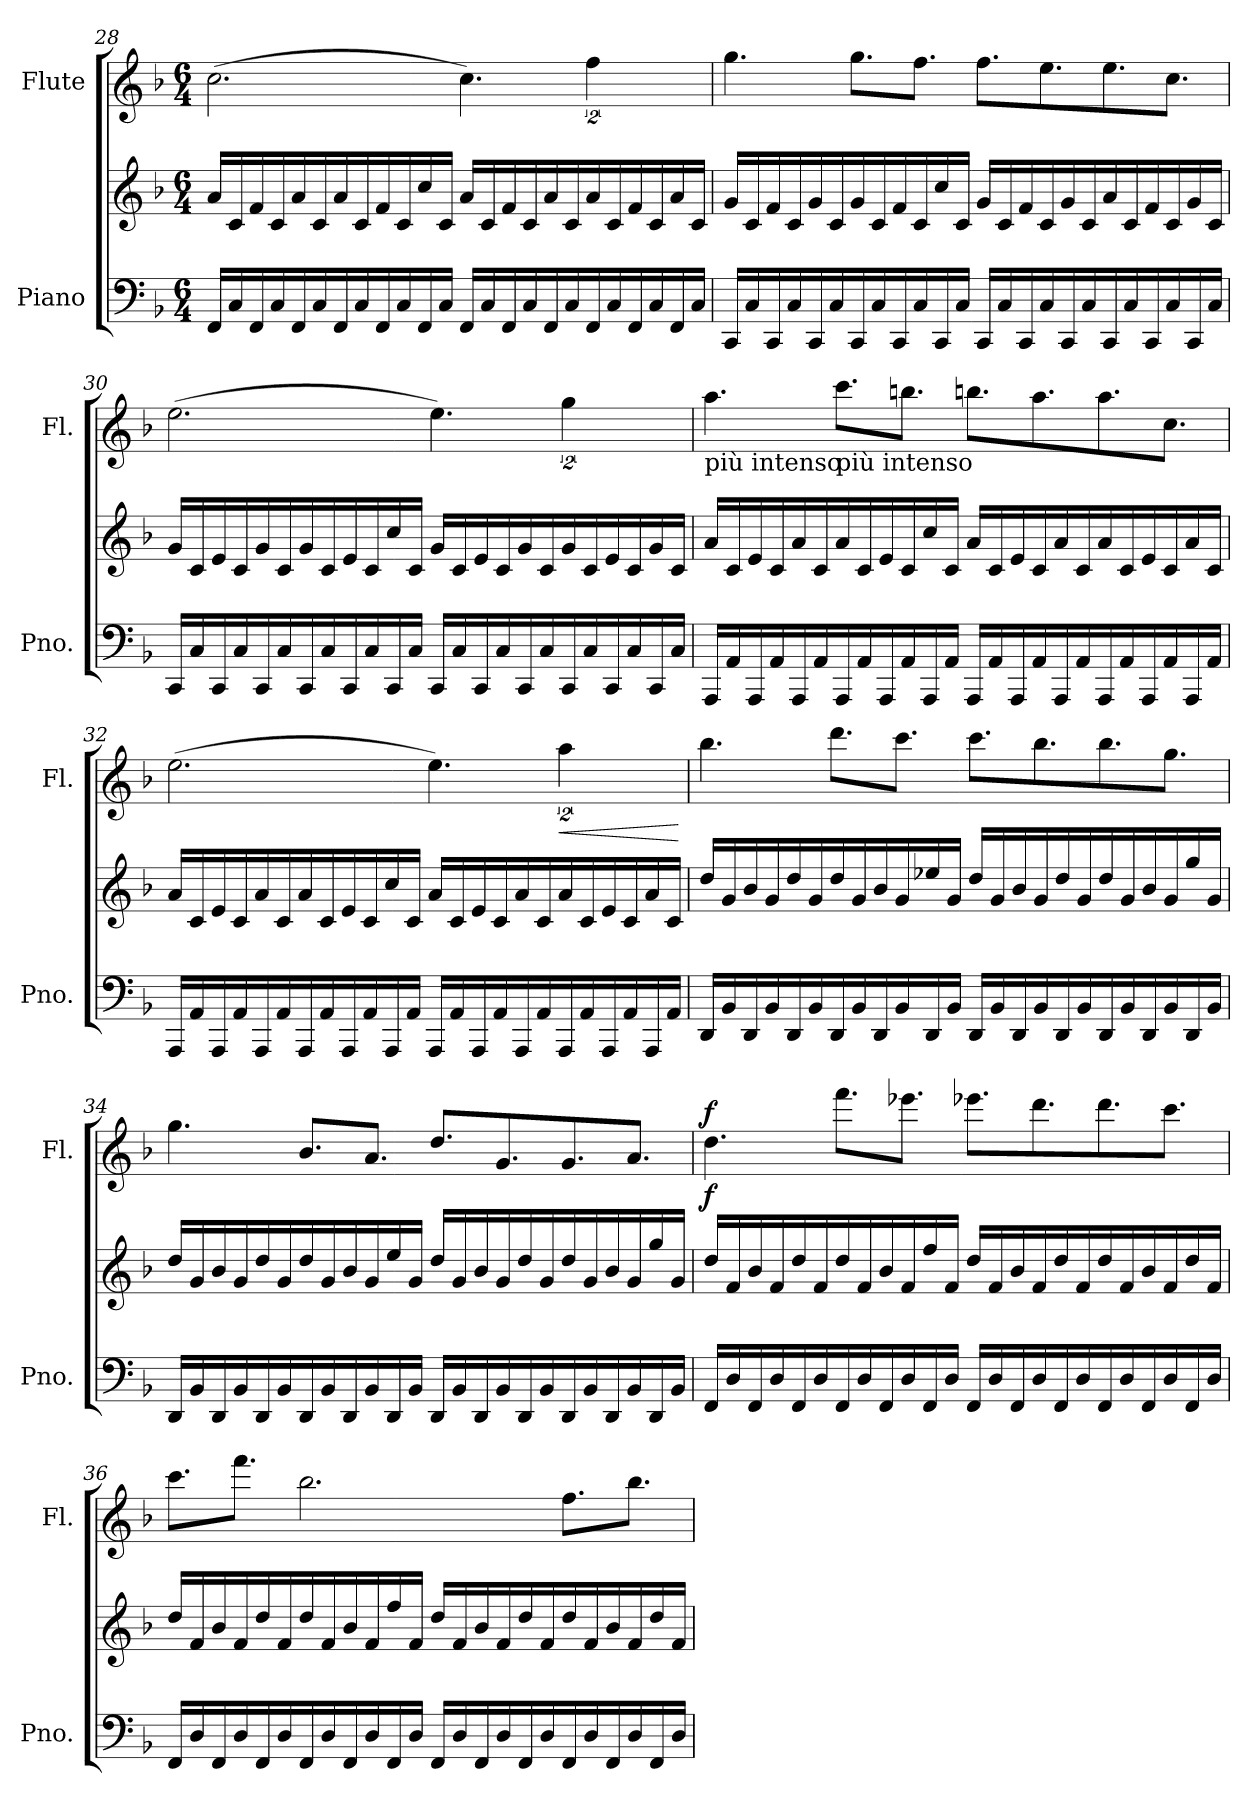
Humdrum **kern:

**kern	**kern	**dynam	**kern	**dynam
*part2	*part2	*part2	*part1	*part1
*staff3	*staff2	*staff2/3	*staff1	*staff1
*I"Piano	*	*	*I"Flute	*
*I'Pno.	*	*	*I'Fl.	*
*clefF4	*clefG2	*	*clefG2	*
*k[b-]	*k[b-]	*	*k[b-]	*
*F:	*F:	*	*F:	*
*M6/4	*M6/4	*	*M6/4	*
=28	=28	=28	=28	=28
16FF/LL	16a/LL	.	(2.cc\	.
16C/	16c/	.	.	.
16FF/	16f/	.	.	.
16C/	16c/	.	.	.
16FF/	16a/	.	.	.
16C/	16c/	.	.	.
16FF/	16a/	.	.	.
16C/	16c/	.	.	.
16FF/	16f/	.	.	.
16C/	16c/	.	.	.
16FF/	16cc/	.	.	.
16C/JJ	16c/JJ	.	.	.
16FF/LL	16a/LL	.	4.cc\)	.
16C/	16c/	.	.	.
16FF/	16f/	.	.	.
16C/	16c/	.	.	.
16FF/	16a/	.	.	.
16C/	16c/	.	.	.
16FF/	16a/	.	8%3ff\	.
16C/	16c/	.	.	.
16FF/	16f/	.	.	.
16C/	16c/	.	.	.
16FF/	16a/	.	.	.
16C/JJ	16c/JJ	.	.	.
!!LO:LB:g=z
=29	=29	=29	=29	=29
16CC/LL	16g/LL	.	4.gg\	.
16C/	16c/	.	.	.
16CC/	16f/	.	.	.
16C/	16c/	.	.	.
16CC/	16g/	.	.	.
16C/	16c/	.	.	.
16CC/	16g/	.	8.gg\L	.
16C/	16c/	.	.	.
16CC/	16f/	.	.	.
16C/	16c/	.	8.ff\J	.
16CC/	16cc/	.	.	.
16C/JJ	16c/JJ	.	.	.
16CC/LL	16g/LL	.	8.ff\L	.
16C/	16c/	.	.	.
16CC/	16f/	.	.	.
16C/	16c/	.	8.ee\	.
16CC/	16g/	.	.	.
16C/	16c/	.	.	.
16CC/	16a/	.	8.ee\	.
16C/	16c/	.	.	.
16CC/	16f/	.	.	.
16C/	16c/	.	8.cc\J	.
16CC/	16g/	.	.	.
16C/JJ	16c/JJ	.	.	.
=30	=30	=30	=30	=30
16CC/LL	16g/LL	.	(2.ee\	.
16C/	16c/	.	.	.
16CC/	16e/	.	.	.
16C/	16c/	.	.	.
16CC/	16g/	.	.	.
16C/	16c/	.	.	.
16CC/	16g/	.	.	.
16C/	16c/	.	.	.
16CC/	16e/	.	.	.
16C/	16c/	.	.	.
16CC/	16cc/	.	.	.
16C/JJ	16c/JJ	.	.	.
16CC/LL	16g/LL	.	4.ee\)	.
16C/	16c/	.	.	.
16CC/	16e/	.	.	.
16C/	16c/	.	.	.
16CC/	16g/	.	.	.
16C/	16c/	.	.	.
16CC/	16g/	.	8%3gg\	.
16C/	16c/	.	.	.
16CC/	16e/	.	.	.
16C/	16c/	.	.	.
16CC/	16g/	.	.	.
16C/JJ	16c/JJ	.	.	.
!!LO:PB:g=z
=31	=31	=31	=31	=31
!	!	!	!LO:TX:b:t=più intenso	!
16AAA/LL	16a/LL	.	4.aa\	.
16AA/	16c/	.	.	.
16AAA/	16e/	.	.	.
16AA/	16c/	.	.	.
16AAA/	16a/	.	.	.
16AA/	16c/	.	.	.
!	!	!	!LO:TX:b:t=più intenso	!
16AAA/	16a/	.	8.ccc\L	.
16AA/	16c/	.	.	.
16AAA/	16e/	.	.	.
16AA/	16c/	.	8.bbn\J	.
16AAA/	16cc/	.	.	.
16AA/JJ	16c/JJ	.	.	.
16AAA/LL	16a/LL	.	8.bbn\L	.
16AA/	16c/	.	.	.
16AAA/	16e/	.	.	.
16AA/	16c/	.	8.aa\	.
16AAA/	16a/	.	.	.
16AA/	16c/	.	.	.
16AAA/	16a/	.	8.aa\	.
16AA/	16c/	.	.	.
16AAA/	16e/	.	.	.
16AA/	16c/	.	8.cc\J	.
16AAA/	16a/	.	.	.
16AA/JJ	16c/JJ	.	.	.
=32	=32	=32	=32	=32
16AAA/LL	16a/LL	.	(2.ee\	.
16AA/	16c/	.	.	.
16AAA/	16e/	.	.	.
16AA/	16c/	.	.	.
16AAA/	16a/	.	.	.
16AA/	16c/	.	.	.
16AAA/	16a/	.	.	.
16AA/	16c/	.	.	.
16AAA/	16e/	.	.	.
16AA/	16c/	.	.	.
16AAA/	16cc/	.	.	.
16AA/JJ	16c/JJ	.	.	.
16AAA/LL	16a/LL	.	4.ee\)	.
16AA/	16c/	.	.	.
16AAA/	16e/	.	.	.
16AA/	16c/	.	.	.
16AAA/	16a/	.	.	.
16AA/	16c/	.	.	.
!	!	!	!	!LO:HP:b
16AAA/	16a/	.	8%3aa\	<
16AA/	16c/	.	.	.
16AAA/	16e/	.	.	.
16AA/	16c/	.	.	.
16AAA/	16a/	.	.	.
16AA/JJ	16c/JJ	.	.	.
.	.	.	.	[
!!LO:LB:g=z
=33	=33	=33	=33	=33
16DD/LL	16dd/LL	.	4.bb-\	.
16BB-/	16g/	.	.	.
16DD/	16b-/	.	.	.
16BB-/	16g/	.	.	.
16DD/	16dd/	.	.	.
16BB-/	16g/	.	.	.
16DD/	16dd/	.	8.ddd\L	.
16BB-/	16g/	.	.	.
16DD/	16b-/	.	.	.
16BB-/	16g/	.	8.ccc\J	.
16DD/	16ee-X/	.	.	.
16BB-/JJ	16g/JJ	.	.	.
16DD/LL	16dd/LL	.	8.ccc\L	.
16BB-/	16g/	.	.	.
16DD/	16b-/	.	.	.
16BB-/	16g/	.	8.bb-\	.
16DD/	16dd/	.	.	.
16BB-/	16g/	.	.	.
16DD/	16dd/	.	8.bb-\	.
16BB-/	16g/	.	.	.
16DD/	16b-/	.	.	.
16BB-/	16g/	.	8.gg\J	.
16DD/	16gg/	.	.	.
16BB-/JJ	16g/JJ	.	.	.
=34	=34	=34	=34	=34
16DD/LL	16dd/LL	.	4.gg\	.
16BB-/	16g/	.	.	.
16DD/	16b-/	.	.	.
16BB-/	16g/	.	.	.
16DD/	16dd/	.	.	.
16BB-/	16g/	.	.	.
16DD/	16dd/	.	8.b-/L	.
16BB-/	16g/	.	.	.
16DD/	16b-/	.	.	.
16BB-/	16g/	.	8.a/J	.
16DD/	16ee/	.	.	.
16BB-/JJ	16g/JJ	.	.	.
16DD/LL	16dd/LL	.	8.dd/L	.
16BB-/	16g/	.	.	.
16DD/	16b-/	.	.	.
16BB-/	16g/	.	8.g/	.
16DD/	16dd/	.	.	.
16BB-/	16g/	.	.	.
16DD/	16dd/	.	8.g/	.
16BB-/	16g/	.	.	.
16DD/	16b-/	.	.	.
16BB-/	16g/	.	8.a/J	.
16DD/	16gg/	.	.	.
16BB-/JJ	16g/JJ	.	.	.
!!LO:LB:g=z
=35	=35	=35	=35	=35
!	!	!LO:DY:a	!	!LO:DY:a
16FF/LL	16dd/LL	f	4.dd\	f
16D/	16f/	.	.	.
16FF/	16b-/	.	.	.
16D/	16f/	.	.	.
16FF/	16dd/	.	.	.
16D/	16f/	.	.	.
16FF/	16dd/	.	8.fff\L	.
16D/	16f/	.	.	.
16FF/	16b-/	.	.	.
16D/	16f/	.	8.eee-X\J	.
16FF/	16ff/	.	.	.
16D/JJ	16f/JJ	.	.	.
16FF/LL	16dd/LL	.	8.eee-X\L	.
16D/	16f/	.	.	.
16FF/	16b-/	.	.	.
16D/	16f/	.	8.ddd\	.
16FF/	16dd/	.	.	.
16D/	16f/	.	.	.
16FF/	16dd/	.	8.ddd\	.
16D/	16f/	.	.	.
16FF/	16b-/	.	.	.
16D/	16f/	.	8.ccc\J	.
16FF/	16dd/	.	.	.
16D/JJ	16f/JJ	.	.	.
=36	=36	=36	=36	=36
16FF/LL	16dd/LL	.	8.ccc\L	.
16D/	16f/	.	.	.
16FF/	16b-/	.	.	.
16D/	16f/	.	8.fff\J	.
16FF/	16dd/	.	.	.
16D/	16f/	.	.	.
16FF/	16dd/	.	2.bb-\	.
16D/	16f/	.	.	.
16FF/	16b-/	.	.	.
16D/	16f/	.	.	.
16FF/	16ff/	.	.	.
16D/JJ	16f/JJ	.	.	.
16FF/LL	16dd/LL	.	.	.
16D/	16f/	.	.	.
16FF/	16b-/	.	.	.
16D/	16f/	.	.	.
16FF/	16dd/	.	.	.
16D/	16f/	.	.	.
16FF/	16dd/	.	8.ff\L	.
16D/	16f/	.	.	.
16FF/	16b-/	.	.	.
16D/	16f/	.	8.bb-\J	.
16FF/	16dd/	.	.	.
16D/JJ	16f/JJ	.	.	.
=	=	=	=	=
*-	*-	*-	*-	*-
